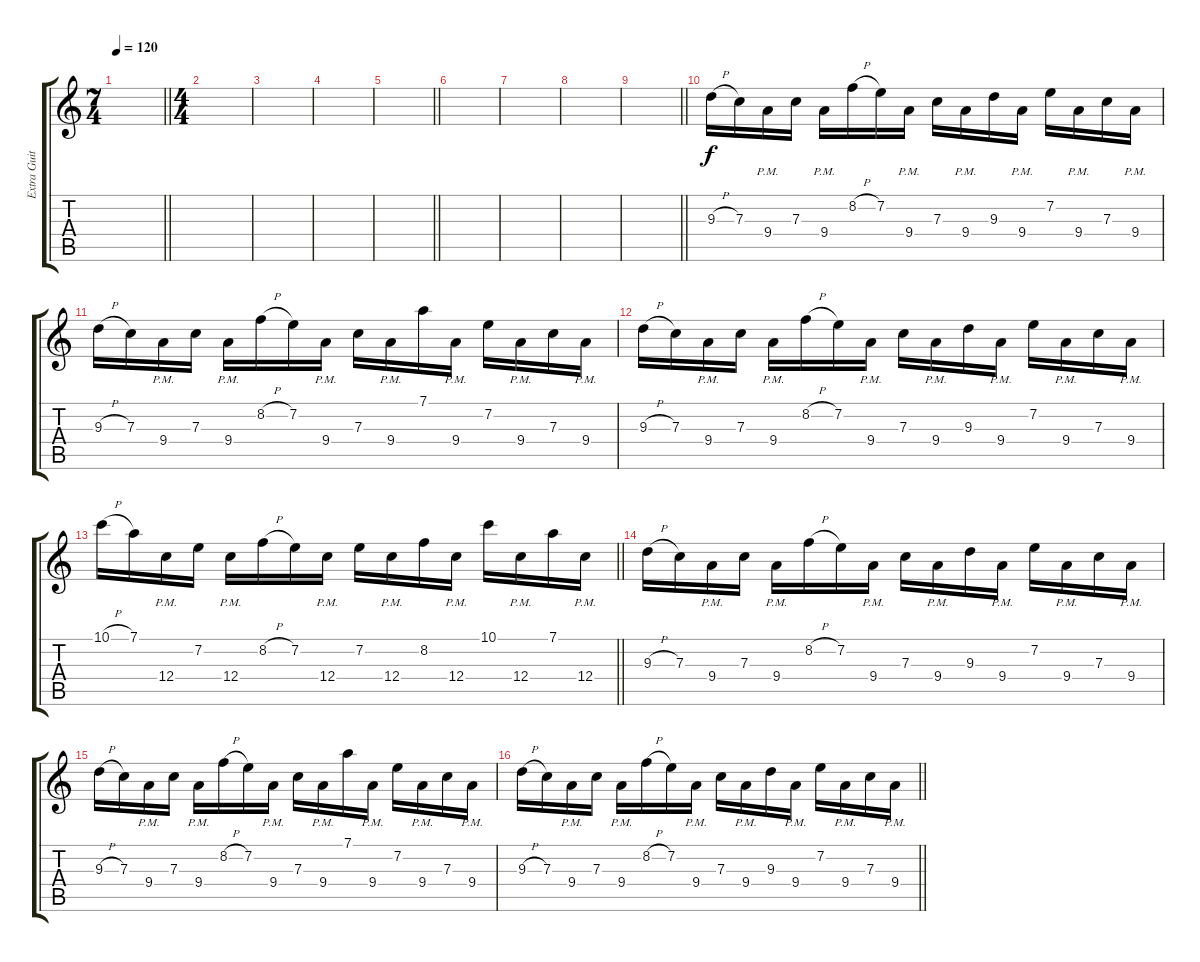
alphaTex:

\track ("Extra Guitar 2" "Extra Guit") {instrument overdrivenguitar}
\staff {score tabs}
\tuning (D4 A3 F3 C3 G2 C2) {hide}
\ts (7 4)
\tempo 120
\clef g2
\barLineRight lightlight
\ks c
|
\ts (4 4)
\section ("" "")
|
|
|
\barLineRight lightlight
|
|
|
|
\barLineRight lightlight
|
\section ("" "")
9.3{h}.16 7.3.16 9.4{pm}.16 7.3.16 9.4{pm}.16 8.2{h}.16 7.2.16 9.4{pm}.16 7.3.16 9.4{pm}.16 9.3.16 9.4{pm}.16 7.2.16 9.4{pm}.16 7.3.16 9.4{pm}.16 |
9.3{h}.16 7.3.16 9.4{pm}.16 7.3.16 9.4{pm}.16 8.2{h}.16 7.2.16 9.4{pm}.16 7.3.16 9.4{pm}.16 7.1.16 9.4{pm}.16 7.2.16 9.4{pm}.16 7.3.16 9.4{pm}.16 |
9.3{h}.16 7.3.16 9.4{pm}.16 7.3.16 9.4{pm}.16 8.2{h}.16 7.2.16 9.4{pm}.16 7.3.16 9.4{pm}.16 9.3.16 9.4{pm}.16 7.2.16 9.4{pm}.16 7.3.16 9.4{pm}.16 |
\barLineRight lightlight
10.1{h}.16 7.1.16 12.4{pm}.16 7.2.16 12.4{pm}.16 8.2{h}.16 7.2.16 12.4{pm}.16 7.2.16 12.4{pm}.16 8.2.16 12.4{pm}.16 10.1.16 12.4{pm}.16 7.1.16 12.4{pm}.16 |
9.3{h}.16 7.3.16 9.4{pm}.16 7.3.16 9.4{pm}.16 8.2{h}.16 7.2.16 9.4{pm}.16 7.3.16 9.4{pm}.16 9.3.16 9.4{pm}.16 7.2.16 9.4{pm}.16 7.3.16 9.4{pm}.16 |
9.3{h}.16 7.3.16 9.4{pm}.16 7.3.16 9.4{pm}.16 8.2{h}.16 7.2.16 9.4{pm}.16 7.3.16 9.4{pm}.16 7.1.16 9.4{pm}.16 7.2.16 9.4{pm}.16 7.3.16 9.4{pm}.16 |
\barLineRight lightlight
9.3{h}.16 7.3.16 9.4{pm}.16 7.3.16 9.4{pm}.16 8.2{h}.16 7.2.16 9.4{pm}.16 7.3.16 9.4{pm}.16 9.3.16 9.4{pm}.16 7.2.16 9.4{pm}.16 7.3.16 9.4{pm}.16
